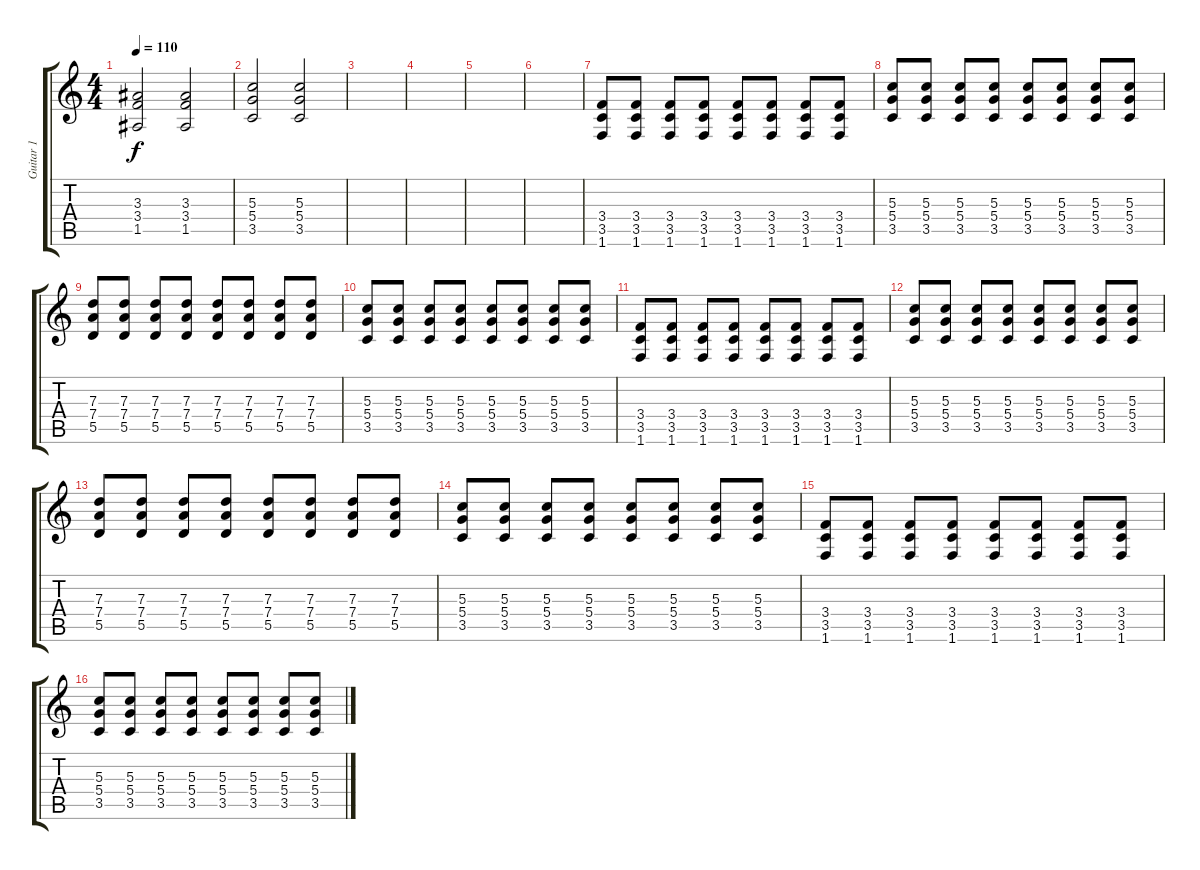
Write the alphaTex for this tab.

\track ("Guitar 1" "Guitar 1") {instrument distortionguitar}
\staff {score tabs}
\tuning (E4 B3 G3 D3 A2 E2) {hide}
\ts (4 4)
\tempo 110
\clef g2
\ks c
(3.3 3.4 1.5).2{dy f} (3.3 3.4 1.5).2 |
(5.3 5.4 3.5).2 (5.3 5.4 3.5).2 |
|
|
|
|
(3.4 3.5 1.6).8 (3.4 3.5 1.6).8 (3.4 3.5 1.6).8 (3.4 3.5 1.6).8 (3.4 3.5 1.6).8 (3.4 3.5 1.6).8 (3.4 3.5 1.6).8 (3.4 3.5 1.6).8 |
(5.3 5.4 3.5).8 (5.3 5.4 3.5).8 (5.3 5.4 3.5).8 (5.3 5.4 3.5).8 (5.3 5.4 3.5).8 (5.3 5.4 3.5).8 (5.3 5.4 3.5).8 (5.3 5.4 3.5).8 |
(7.3 7.4 5.5).8 (7.3 7.4 5.5).8 (7.3 7.4 5.5).8 (7.3 7.4 5.5).8 (7.3 7.4 5.5).8 (7.3 7.4 5.5).8 (7.3 7.4 5.5).8 (7.3 7.4 5.5).8 |
(5.3 5.4 3.5).8 (5.3 5.4 3.5).8 (5.3 5.4 3.5).8 (5.3 5.4 3.5).8 (5.3 5.4 3.5).8 (5.3 5.4 3.5).8 (5.3 5.4 3.5).8 (5.3 5.4 3.5).8 |
(3.4 3.5 1.6).8 (3.4 3.5 1.6).8 (3.4 3.5 1.6).8 (3.4 3.5 1.6).8 (3.4 3.5 1.6).8 (3.4 3.5 1.6).8 (3.4 3.5 1.6).8 (3.4 3.5 1.6).8 |
(5.3 5.4 3.5).8 (5.3 5.4 3.5).8 (5.3 5.4 3.5).8 (5.3 5.4 3.5).8 (5.3 5.4 3.5).8 (5.3 5.4 3.5).8 (5.3 5.4 3.5).8 (5.3 5.4 3.5).8 |
(7.3 7.4 5.5).8 (7.3 7.4 5.5).8 (7.3 7.4 5.5).8 (7.3 7.4 5.5).8 (7.3 7.4 5.5).8 (7.3 7.4 5.5).8 (7.3 7.4 5.5).8 (7.3 7.4 5.5).8 |
(5.3 5.4 3.5).8 (5.3 5.4 3.5).8 (5.3 5.4 3.5).8 (5.3 5.4 3.5).8 (5.3 5.4 3.5).8 (5.3 5.4 3.5).8 (5.3 5.4 3.5).8 (5.3 5.4 3.5).8 |
(3.4 3.5 1.6).8 (3.4 3.5 1.6).8 (3.4 3.5 1.6).8 (3.4 3.5 1.6).8 (3.4 3.5 1.6).8 (3.4 3.5 1.6).8 (3.4 3.5 1.6).8 (3.4 3.5 1.6).8 |
(5.3 5.4 3.5).8 (5.3 5.4 3.5).8 (5.3 5.4 3.5).8 (5.3 5.4 3.5).8 (5.3 5.4 3.5).8 (5.3 5.4 3.5).8 (5.3 5.4 3.5).8 (5.3 5.4 3.5).8
